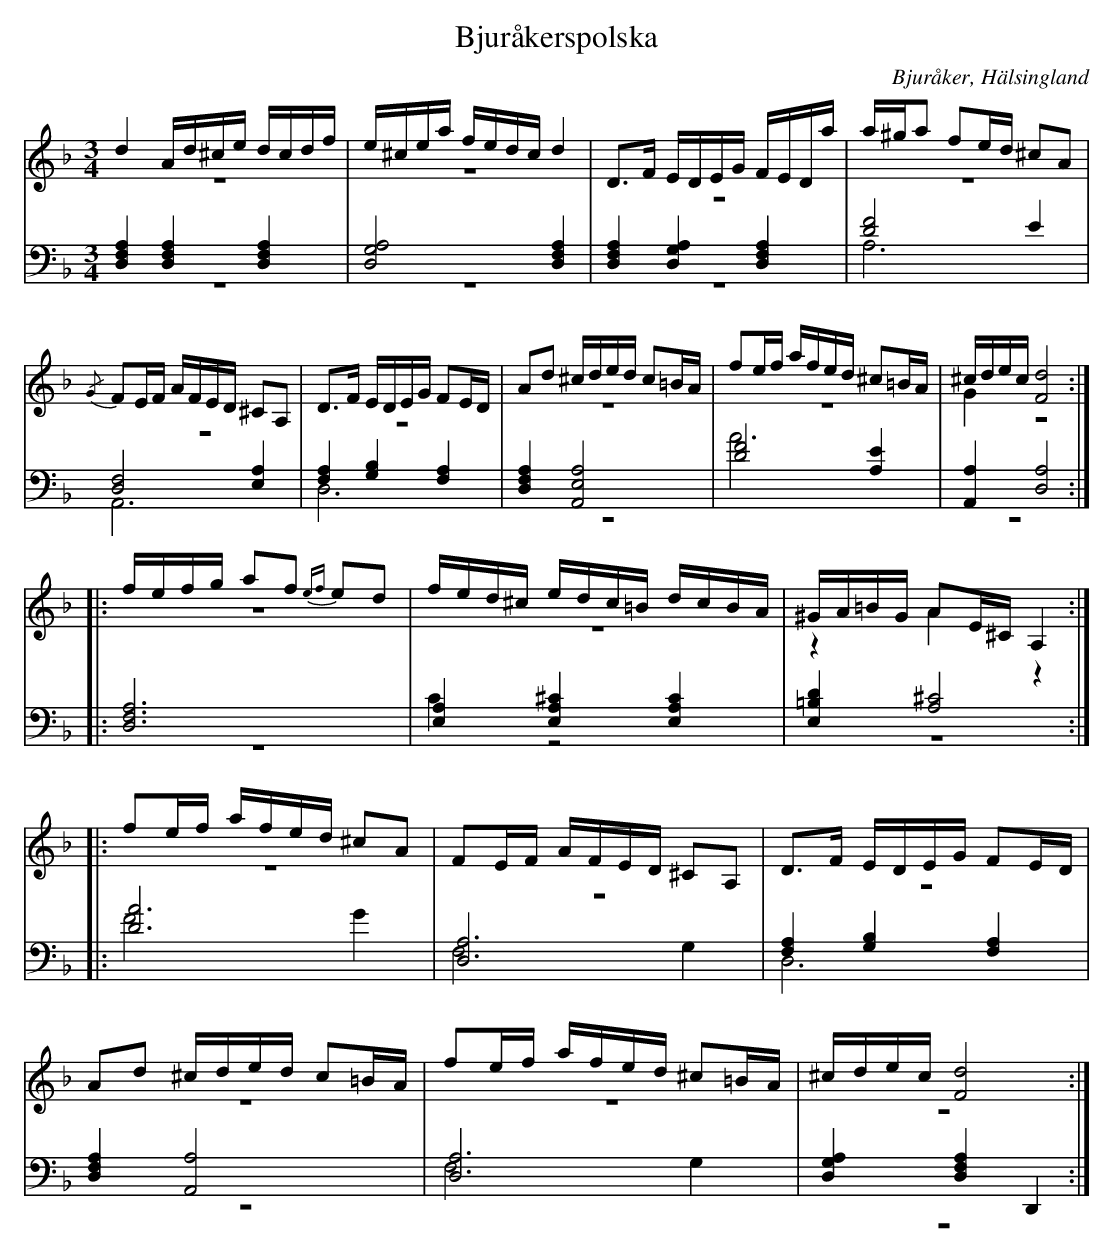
X:1
T: Bjuråkerspolska
O: Bjuråker, Hälsingland
M: 3/4
L: 1/16
K: Dm
V:1
V:2 merge
V:3
V:4 merge
V:1
d4 Ad^ce dcdf |e^cea fedc d4|D2>F2 EDEG FEDa|a^ga2 f2ed ^c2A2|
{/G}F2EF AFED ^C2A,2|D2>F2 EDEG F2ED|A2d2 ^cded c2=BA|f2ef afed ^c2=BA|^cdec [F8d8]:|
|:fefg a2f2 {ef}e2d2 |fed^c edc=B dcBA|^GA=BG A2E^C A,4:|
|:f2ef afed ^c2A2|F2EF AFED ^C2A,2|D2>F2 EDEG F2ED|
A2d2 ^cded c2=BA|f2ef afed ^c2=BA|^cdec [F8d8]:|
V:2
z12|z12|z12|z12|
z12|z12|z12|z12|G4 z8:|
|:z12|z12|z4 A4 z4:|
|:z12|z12|z12|
z12|z12|z12:|
V:3 clef=bass
[D,4F,4A,4] [D,4F,4A,4] [D,4F,4A,4]|[D,8G,8A,8] [D,4F,4A,4]|[D,4F,4A,4] [D,4G,4A,4] [D,4F,4A,4]|[D8F8] E4|
[D,8F,8] [E,4A,4]|[F,4A,4] [G,4B,4] [F,4A,4]|[D,4F,4A,4] [A,,8E,8A,8]|[D8F8] [A,4E4]|[A,,4A,4] [D,8A,8]:|
|:[D,12F,12A,12]|[E,4A,4] [E,4A,4^C4] [E,4A,4C4]|[E,4=B,4D4] [A,8^C8]:|
|:[D12A12]|[D,12A,12]|[F,4A,4] [G,4B,4] [F,4A,4]|
[D,4F,4A,4] [A,,8A,8]|[D,12A,12]|[D,4G,4A,4] [D,4F,4A,4] D,,4:|
V:4 clef=bass
z12|z12|z12|A,12|
A,,12|D,12|z12|A12|z12:|
|:z12|C4 z8|z12:|
|:F8 G4|F,8 G,4|D,12|
z12|F,8 G,4|z12:|
